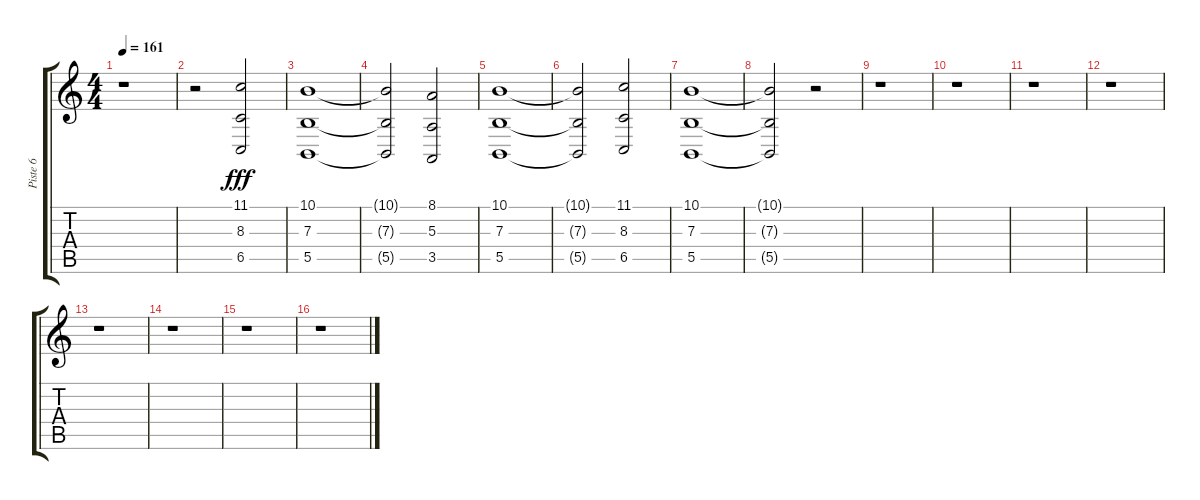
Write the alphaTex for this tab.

\track ("Piste 6" "Piste 6") {instrument lead2sawtooth}
\staff {score tabs}
\tuning (Db4 Ab3 E3 B2 Gb2 B1) {hide}
\ts (4 4)
\tempo 161
\clef g2
\ks c
r.1{dy fff} |
r.2{volume 16 instrument churchorgan} (11.1 8.3 6.5).2 |
(10.1 7.3 5.5).1 |
(10.1{t} 7.3{t} 5.5{t}).2 (8.1 5.3 3.5).2 |
(10.1 7.3 5.5).1 |
(10.1{t} 7.3{t} 5.5{t}).2 (11.1 8.3 6.5).2 |
(10.1 7.3 5.5).1 |
(10.1{t} 7.3{t} 5.5{t}).2 r.2 |
r.1 |
r.1 |
r.1 |
r.1 |
r.1 |
r.1 |
r.1 |
r.1
